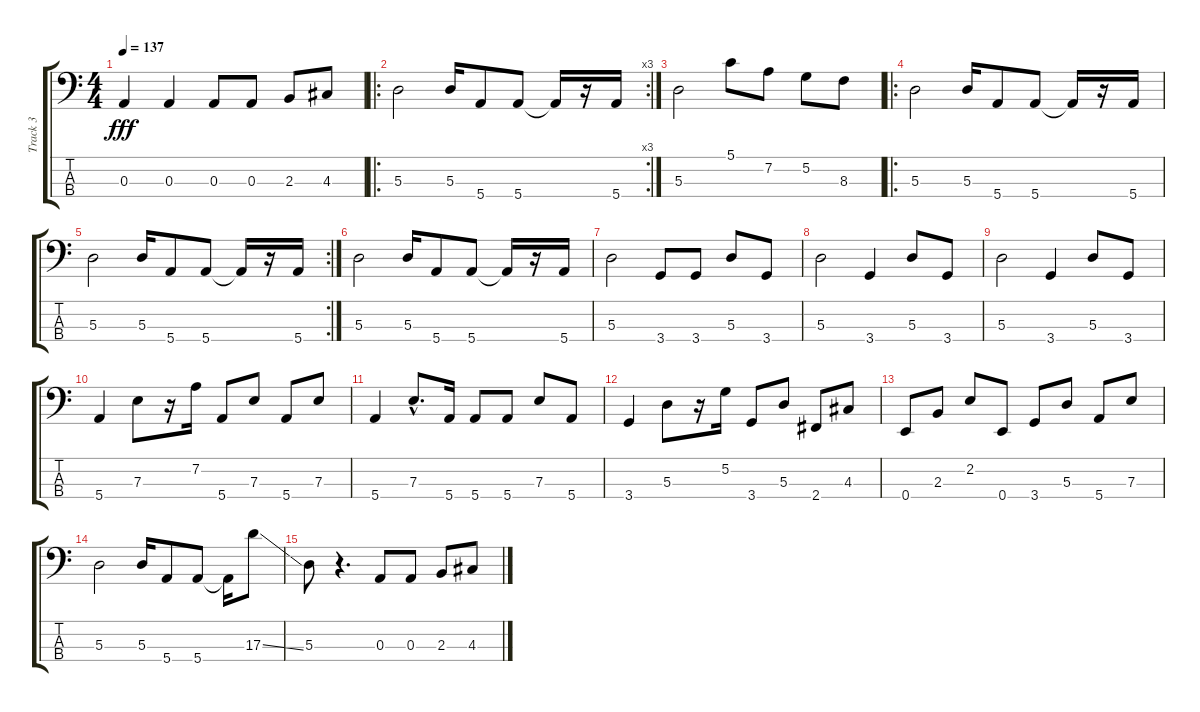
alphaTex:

\track ("Track 3" "Track 3") {instrument electricbassfinger}
\staff {score tabs}
\tuning (G2 D2 A1 E1) {hide}
\ts (4 4)
\tempo 137
\clef f4
\ks c
0.3.4{dy fff instrument electricbassfinger} 0.3.4 0.3.8 0.3.8 2.3.8 4.3.8 |
\ro
\rc 3
5.3.2 5.3.16 5.4.8 5.4.8 5.4{t}.16 r.16 5.4.16 |
5.3.2 5.1.8 7.2.8 5.2.8 8.3.8 |
\ro
5.3.2 5.3.16 5.4.8 5.4.8 5.4{t}.16 r.16 5.4.16 |
\rc 2
5.3.2 5.3.16 5.4.8 5.4.8 5.4{t}.16 r.16 5.4.16 |
5.3.2 5.3.16 5.4.8 5.4.8 5.4{t}.16 r.16 5.4.16 |
5.3.2 3.4.8 3.4.8 5.3.8 3.4.8 |
5.3.2 3.4.4 5.3.8 3.4.8 |
5.3.2 3.4.4 5.3.8 3.4.8 |
5.4.4 7.3.8 r.16 7.2.16 5.4.8 7.3.8 5.4.8 7.3.8 |
5.4.4 7.3{hac}.8{d} 5.4.16 5.4.8 5.4.8 7.3.8 5.4.8 |
3.4.4 5.3.8 r.16 5.2.16 3.4.8 5.3.8 2.4.8 4.3.8 |
0.4.8 2.3.8 2.2.8 0.4.8 3.4.8 5.3.8 5.4.8 7.3.8 |
5.3.2 5.3.16 5.4.8 5.4.8 5.4{t}.16 17.3{ss}.8 |
5.3.8 r.4{d} 0.3.8 0.3.8 2.3.8 4.3.8
